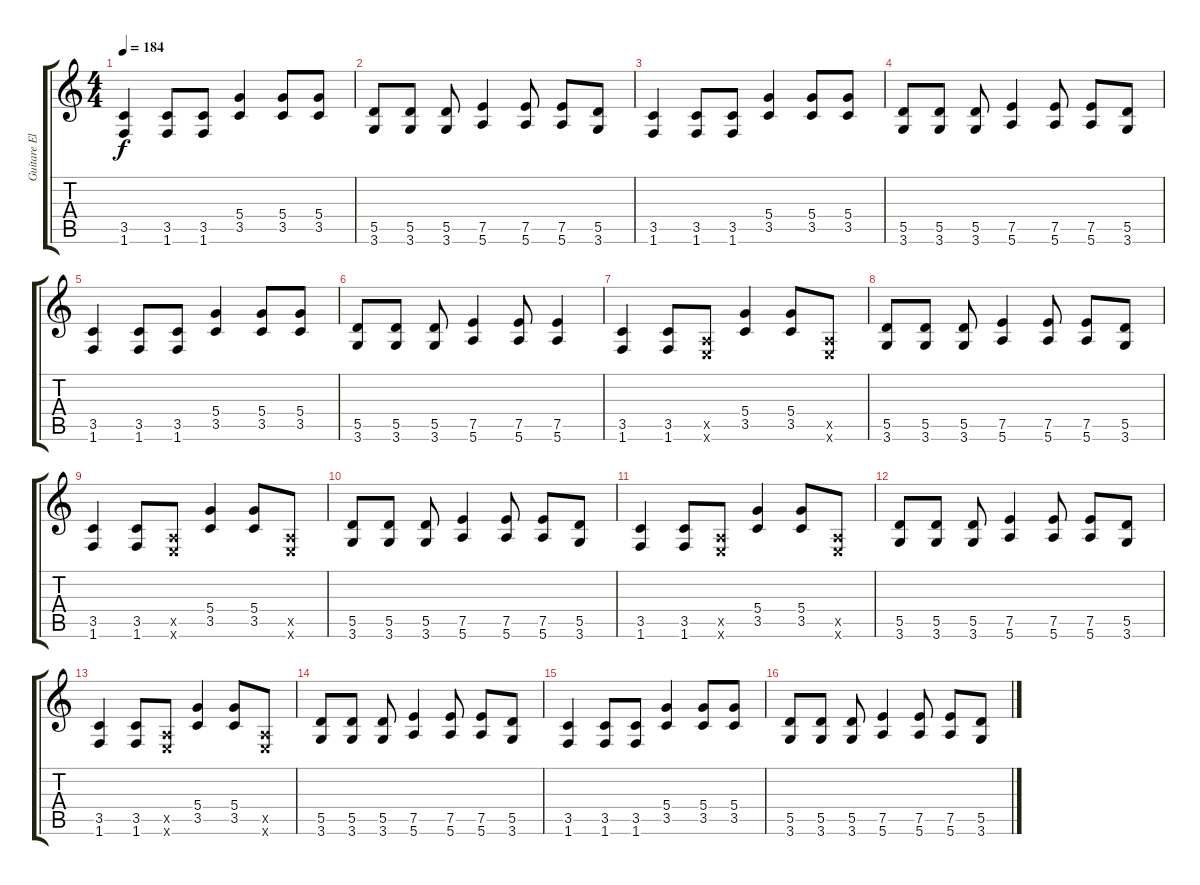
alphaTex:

\track ("Guitare Electrique" "Guitare El") {instrument electricguitarjazz}
\staff {score tabs}
\tuning (E4 B3 G3 D3 A2 E2) {hide}
\ts (4 4)
\tempo 184
\clef g2
\ks c
(3.5 1.6).4{dy f} (3.5 1.6).8 (3.5 1.6).8 (5.4 3.5).4 (5.4 3.5).8 (5.4 3.5).8 |
(5.5 3.6).8 (5.5 3.6).8 (5.5 3.6).8 (7.5 5.6).4 (7.5 5.6).8 (7.5 5.6).8 (5.5 3.6).8 |
(3.5 1.6).4 (3.5 1.6).8 (3.5 1.6).8 (5.4 3.5).4 (5.4 3.5).8 (5.4 3.5).8 |
(5.5 3.6).8 (5.5 3.6).8 (5.5 3.6).8 (7.5 5.6).4 (7.5 5.6).8 (7.5 5.6).8 (5.5 3.6).8 |
(3.5 1.6).4 (3.5 1.6).8 (3.5 1.6).8 (5.4 3.5).4 (5.4 3.5).8 (5.4 3.5).8 |
(5.5 3.6).8 (5.5 3.6).8 (5.5 3.6).8 (7.5 5.6).4 (7.5 5.6).8 (7.5 5.6).4 |
(3.5 1.6).4{instrument electricguitarclean} (3.5 1.6).8 (0.5{x} 0.6{x}).8 (5.4 3.5).4 (5.4 3.5).8 (0.5{x} 0.6{x}).8 |
(5.5 3.6).8 (5.5 3.6).8 (5.5 3.6).8 (7.5 5.6).4 (7.5 5.6).8 (7.5 5.6).8 (5.5 3.6).8 |
(3.5 1.6).4 (3.5 1.6).8 (0.5{x} 0.6{x}).8 (5.4 3.5).4 (5.4 3.5).8 (0.5{x} 0.6{x}).8 |
(5.5 3.6).8 (5.5 3.6).8 (5.5 3.6).8 (7.5 5.6).4 (7.5 5.6).8 (7.5 5.6).8 (5.5 3.6).8 |
(3.5 1.6).4 (3.5 1.6).8 (0.5{x} 0.6{x}).8 (5.4 3.5).4 (5.4 3.5).8 (0.5{x} 0.6{x}).8 |
(5.5 3.6).8 (5.5 3.6).8 (5.5 3.6).8 (7.5 5.6).4 (7.5 5.6).8 (7.5 5.6).8 (5.5 3.6).8 |
(3.5 1.6).4 (3.5 1.6).8 (0.5{x} 0.6{x}).8 (5.4 3.5).4 (5.4 3.5).8 (0.5{x} 0.6{x}).8 |
(5.5 3.6).8 (5.5 3.6).8 (5.5 3.6).8 (7.5 5.6).4 (7.5 5.6).8 (7.5 5.6).8 (5.5 3.6).8 |
(3.5 1.6).4{instrument overdrivenguitar} (3.5 1.6).8 (3.5 1.6).8 (5.4 3.5).4 (5.4 3.5).8 (5.4 3.5).8 |
(5.5 3.6).8 (5.5 3.6).8 (5.5 3.6).8 (7.5 5.6).4 (7.5 5.6).8 (7.5 5.6).8 (5.5 3.6).8
